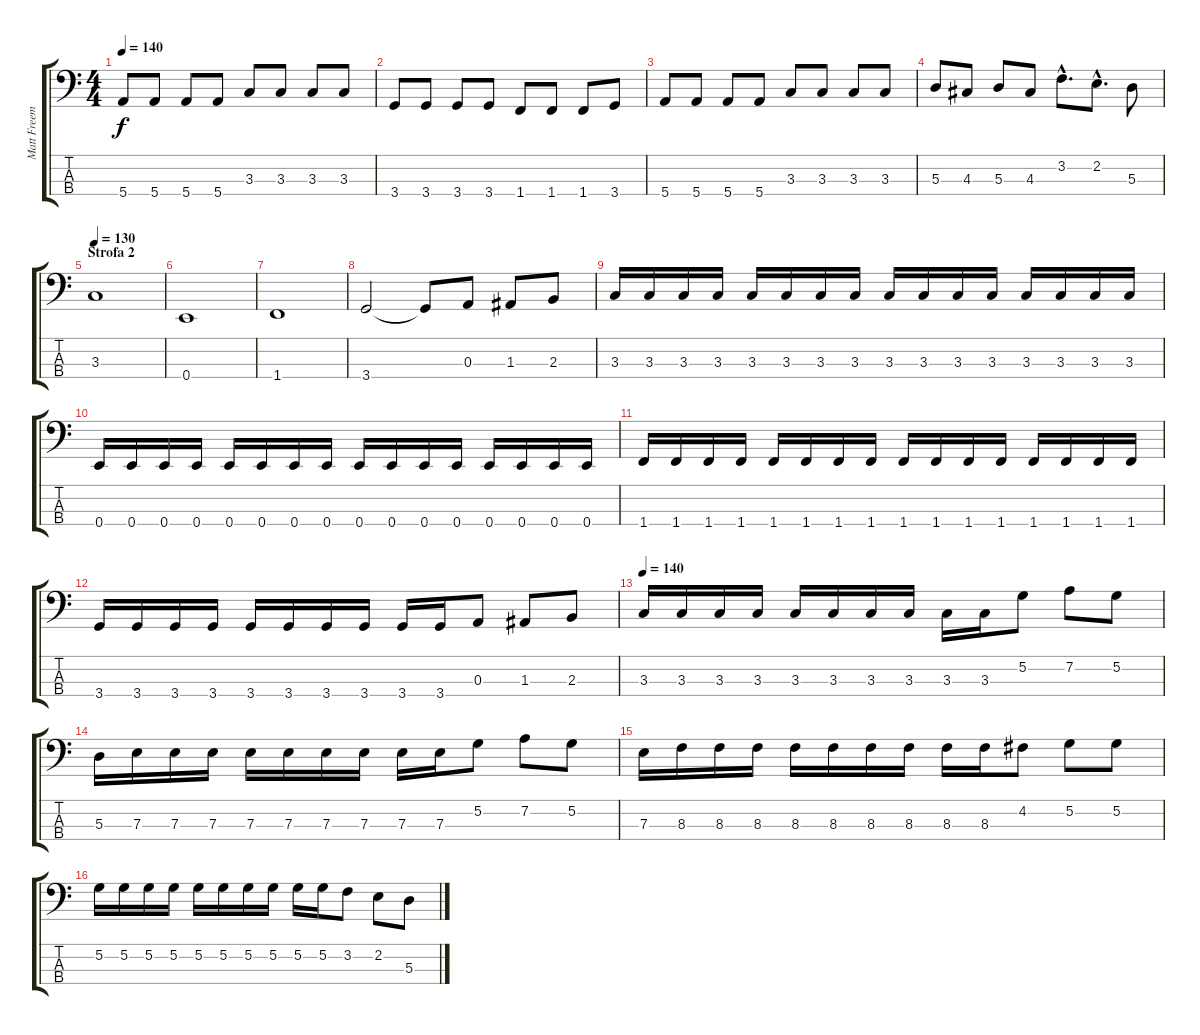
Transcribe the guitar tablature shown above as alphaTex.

\track ("Matt Freeman (Bass Guitar)" "Matt Freem") {instrument electricbasspick}
\staff {score tabs}
\tuning (G2 D2 A1 E1) {hide}
\ts (4 4)
\tempo 140
\clef f4
\ks c
5.4.8{dy f} 5.4.8 5.4.8 5.4.8 3.3.8 3.3.8 3.3.8 3.3.8 |
3.4.8 3.4.8 3.4.8 3.4.8 1.4.8 1.4.8 1.4.8 3.4.8 |
5.4.8 5.4.8 5.4.8 5.4.8 3.3.8 3.3.8 3.3.8 3.3.8 |
5.3.8 4.3.8 5.3.8 4.3.8 3.2{hac}.8{d} 2.2{hac}.8{d} 5.3.8 |
\section ("" "Strofa 2")
\tempo 130
3.3.1 |
0.4.1 |
1.4.1 |
3.4.2 3.4{t}.8 0.3.8 1.3.8 2.3.8 |
3.3.16 3.3.16 3.3.16 3.3.16 3.3.16 3.3.16 3.3.16 3.3.16 3.3.16 3.3.16 3.3.16 3.3.16 3.3.16 3.3.16 3.3.16 3.3.16 |
0.4.16 0.4.16 0.4.16 0.4.16 0.4.16 0.4.16 0.4.16 0.4.16 0.4.16 0.4.16 0.4.16 0.4.16 0.4.16 0.4.16 0.4.16 0.4.16 |
1.4.16 1.4.16 1.4.16 1.4.16 1.4.16 1.4.16 1.4.16 1.4.16 1.4.16 1.4.16 1.4.16 1.4.16 1.4.16 1.4.16 1.4.16 1.4.16 |
3.4.16 3.4.16 3.4.16 3.4.16 3.4.16 3.4.16 3.4.16 3.4.16 3.4.16 3.4.16 0.3.8 1.3.8 2.3.8 |
\tempo 140
3.3.16 3.3.16 3.3.16 3.3.16 3.3.16 3.3.16 3.3.16 3.3.16 3.3.16 3.3.16 5.2.8 7.2.8 5.2.8 |
5.3.16 7.3.16 7.3.16 7.3.16 7.3.16 7.3.16 7.3.16 7.3.16 7.3.16 7.3.16 5.2.8 7.2.8 5.2.8 |
7.3.16 8.3.16 8.3.16 8.3.16 8.3.16 8.3.16 8.3.16 8.3.16 8.3.16 8.3.16 4.2.8 5.2.8 5.2.8 |
5.2.16 5.2.16 5.2.16 5.2.16 5.2.16 5.2.16 5.2.16 5.2.16 5.2.16 5.2.16 3.2.8 2.2.8 5.3.8
